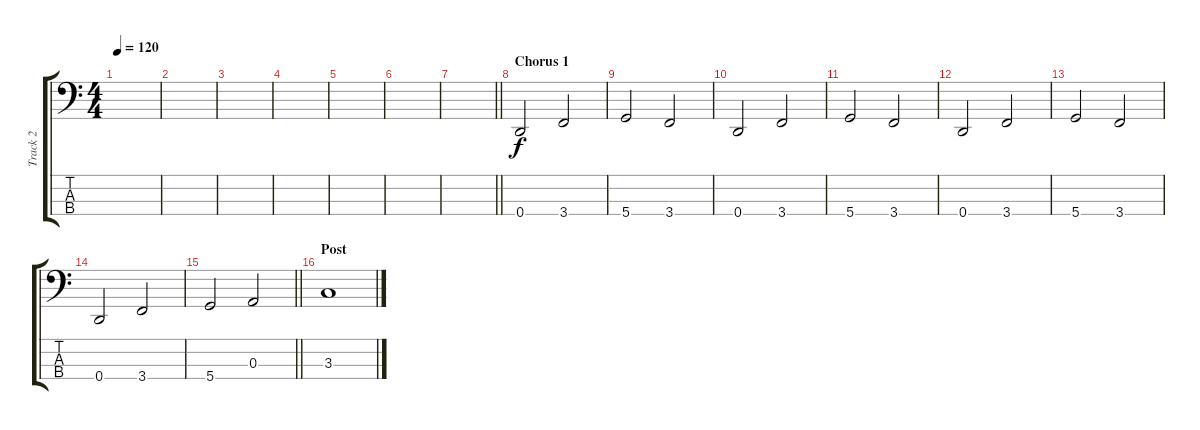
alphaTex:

\track ("Track 2" "Track 2") {instrument electricbassfinger}
\staff {score tabs}
\tuning (G2 D2 A1 D1) {hide}
\ts (4 4)
\tempo 120
\clef f4
\ks c
|
|
|
|
|
|
\barLineRight lightlight
|
\section ("" "Chorus 1")
0.4.2 3.4.2 |
5.4.2 3.4.2 |
0.4.2 3.4.2 |
5.4.2 3.4.2 |
0.4.2 3.4.2 |
5.4.2 3.4.2 |
0.4.2 3.4.2 |
\barLineRight lightlight
5.4.2 0.3.2 |
\section ("" "Post")
3.3.1
